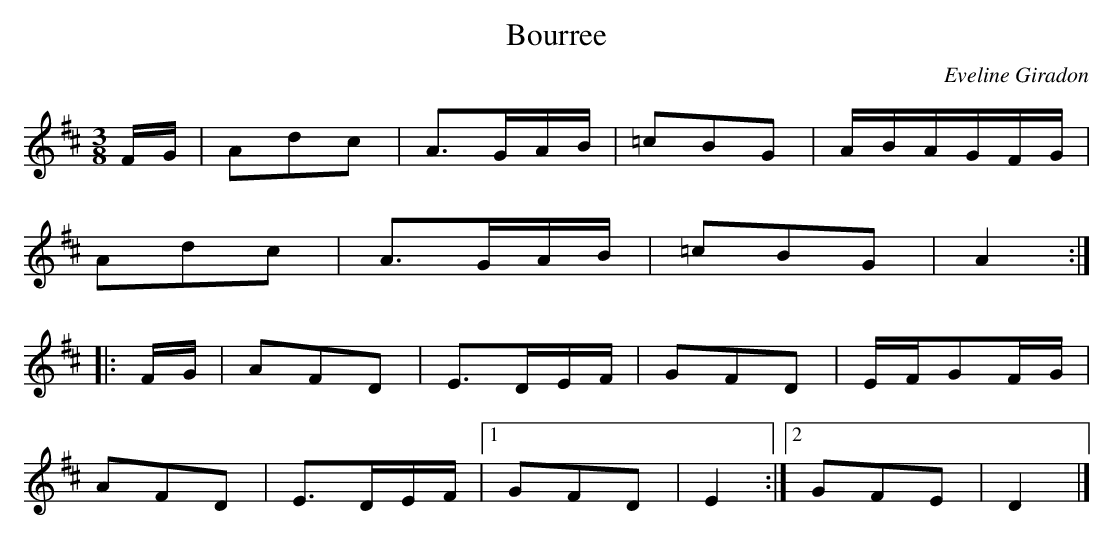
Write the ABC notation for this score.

X:1
T:Bourree
C:Eveline Giradon
M:3/8
L:1/16
K:D
FG|A2d2c2|A3GAB|=c2B2G2|ABAGFG|
A2d2c2|A3GAB|=c2B2G2|A4:|
|:FG|A2F2D2|E3DEF|G2F2D2|EFG2FG|
A2F2D2|E3DEF|1G2F2D2|E4:|2G2F2E2|D4|]
